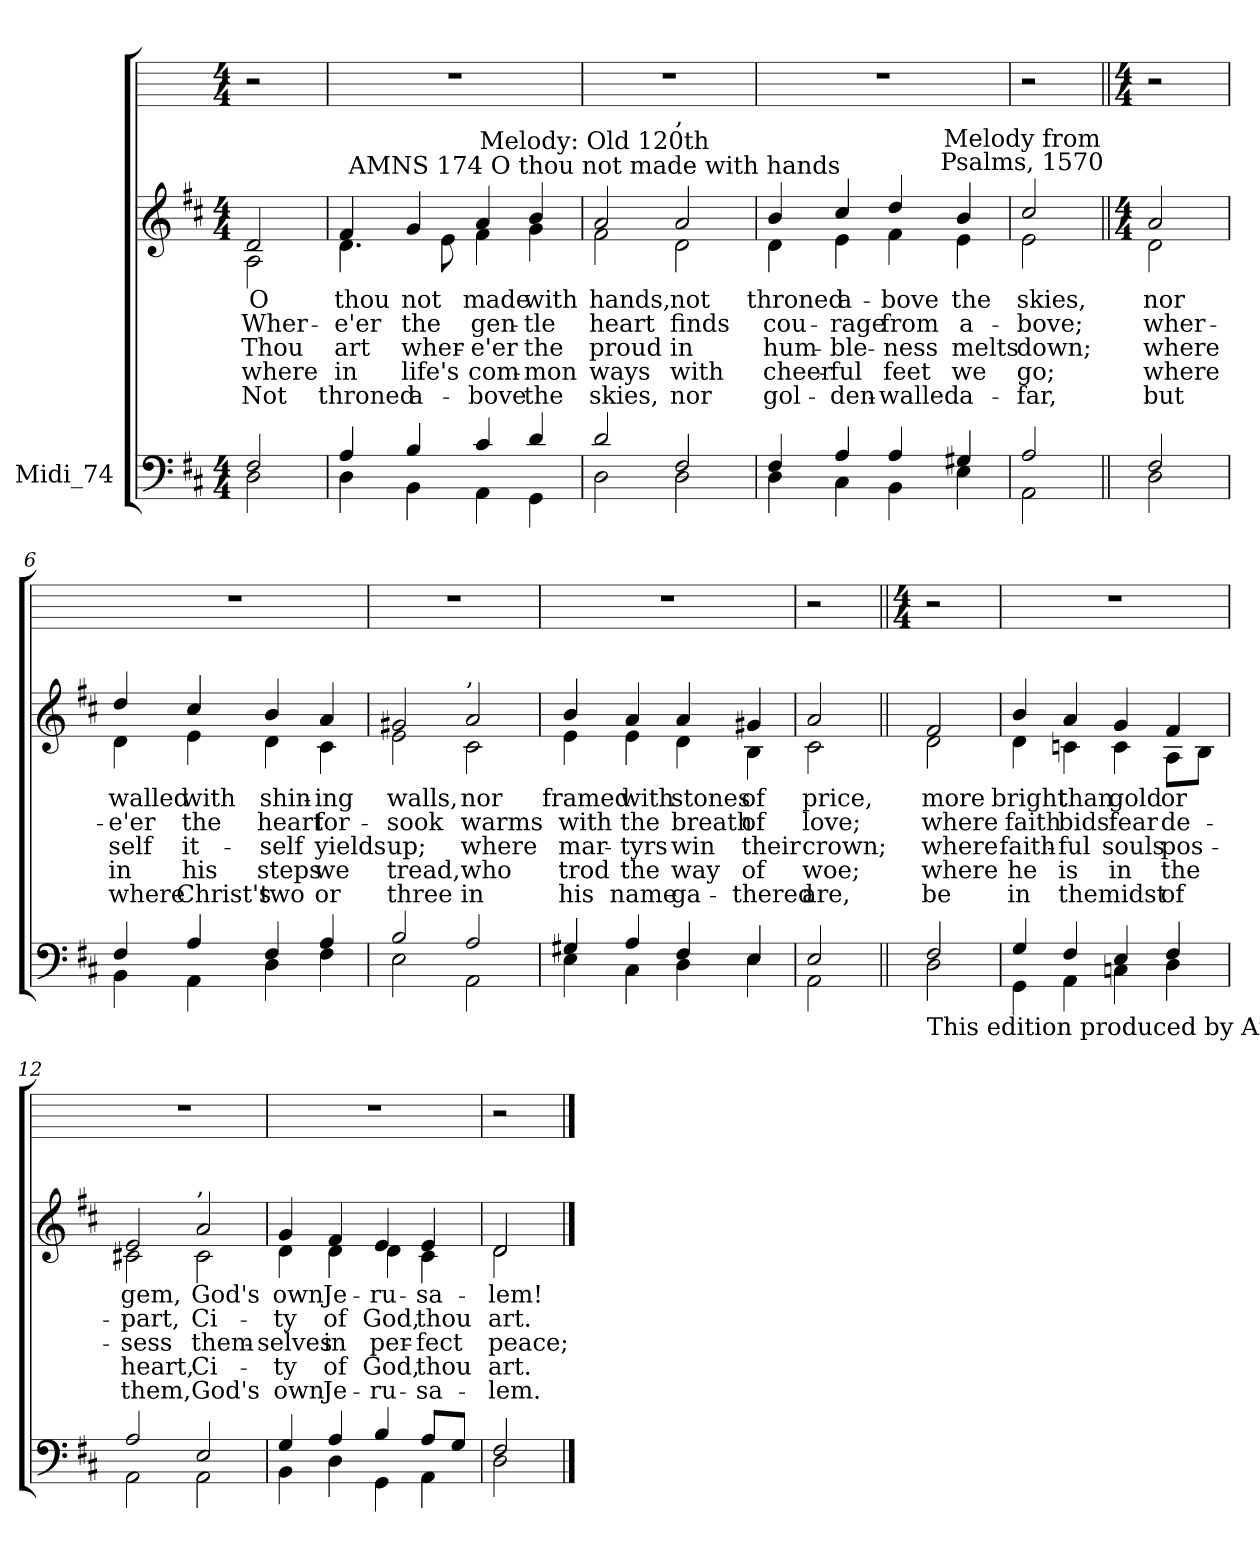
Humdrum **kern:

**kern	**kern	**text	**text	**text	**text	**text	**kern
*part3	*part2	*part2	*part2	*part2	*part2	*part2	*part1
*staff3	*staff2	*staff2	*staff2	*staff2	*staff2	*staff2	*staff1
*I"Midi_74	*	*	*	*	*	*	*
*clefF4	*clefG2	*	*	*	*	*	*
*k[f#c#]	*k[f#c#]	*	*	*	*	*	*
*D:	*D:	*	*	*	*	*	*
*M4/4	*M4/4	*	*	*	*	*	*M4/4
=	=	=	=	=	=	=	=
*^	*	*	*	*	*	*	*
!	!	!LO:TX:a:cj:t=F. T. Palgrave\n(1824-1897)	!	!	!	!	!	!
!	!	!	!LO:LY:b	!LO:LY:b	!LO:LY:b	!LO:LY:b	!LO:LY:b	!
*	*	*^	*	*	*	*	*	*
2F#/	2D\	2d/	2A\	O	Wher-	-Thou	where	Not	2r
=1	=1	=1	=1	=1	=1	=1	=1	=1	=1
!	!	!	!	!LO:LY:b	!LO:LY:b	!LO:LY:b	!LO:LY:b	!LO:LY:b	!
4A/	4D\	4f#/	4.d\	thou	e'er	art	in	throned	1r
!	!	!	!	!LO:LY:b	!LO:LY:b	!LO:LY:b	!LO:LY:b	!LO:LY:b	!
4B/	4BB\	4g/	.	not	the	wher-	-life's	a-	.
.	.	.	8e\	.	.	.	.	.	.
!	!	!	!	!LO:LY:b	!LO:LY:b	!LO:LY:b	!LO:LY:b	!LO:LY:b	!
4c#/	4AA\	4a/	4f#\	-made	gen-	-e'er	com-	-bove	.
!	!	!	!	!LO:LY:b	!LO:LY:b	!LO:LY:b	!LO:LY:b	!LO:LY:b	!
4d	4GG\	4b/	4g\	with	tle	the	mon	the	.
=2	=2	=2	=2	=2	=2	=2	=2	=2	=2
!	!	!LO:TX:a:cj:t=AMNS 174 O thou not made with hands	!	!	!	!	!	!	!
!	!	!LO:TX:a:cj:t=Melody&colon; Old 120th	!	!	!	!	!	!	!
!	!	!	!	!LO:LY:b	!LO:LY:b	!LO:LY:b	!LO:LY:b	!LO:LY:b	!
2d	2D\	2a/	2f#\	hands,	heart	proud	ways	skies,	1r
!	!	!LO:TX:a:t=,	!	!	!	!	!	!	!
!	!	!	!	!LO:LY:b	!LO:LY:b	!LO:LY:b	!LO:LY:b	!LO:LY:b	!
2F#/	2D\	2a/	2d\	not	finds	in	with	nor	.
=3	=3	=3	=3	=3	=3	=3	=3	=3	=3
!	!	!	!	!LO:LY:b	!LO:LY:b	!LO:LY:b	!LO:LY:b	!LO:LY:b	!
4F#/	4D\	4b/	4d\	throned	cou-	-hum-	-cheer-	-gol-	1r
!	!	!	!	!LO:LY:b	!LO:LY:b	!LO:LY:b	!LO:LY:b	!LO:LY:b	!
4A/	4C#\	4cc#/	4e\	-a-	-rage	ble-	-ful	den-	.
!	!	!	!	!LO:LY:b	!LO:LY:b	!LO:LY:b	!LO:LY:b	!LO:LY:b	!
4A/	4BB\	4dd/	4f#\	-bove	from	ness	feet	walled	.
!	!	!	!	!LO:LY:b	!LO:LY:b	!LO:LY:b	!LO:LY:b	!LO:LY:b	!
4G#X/	4E\	4b/	4e\	the	a-	-melts	we	a-	.
=4	=4	=4	=4	=4	=4	=4	=4	=4	=4
!	!	!LO:TX:a:cj:t=Melody from\nPsalms, 1570	!	!	!	!	!	!	!
!	!	!	!	!LO:LY:b	!LO:LY:b	!LO:LY:b	!LO:LY:b	!LO:LY:b	!
2A/	2AA\	2cc#/	2e\	-skies,	bove;	down;	go;	far,	2r
!!LO:LB:g=z
=5||	=5||	=5||	=5||	=5||	=5||	=5||	=5||	=5||	=5||
*	*	*M4/4	*	*	*	*	*	*	*M4/4
!	!	!	!	!LO:LY:b	!LO:LY:b	!LO:LY:b	!LO:LY:b	!LO:LY:b	!
2F#/	2D\	2a/	2d\	nor	wher-	-where	where	but	2r
=6	=6	=6	=6	=6	=6	=6	=6	=6	=6
!	!	!	!	!LO:LY:b	!LO:LY:b	!LO:LY:b	!LO:LY:b	!LO:LY:b	!
4F#/	4BB\	4dd/	4d\	walled	e'er	self	in	where	1r
!	!	!	!	!LO:LY:b	!LO:LY:b	!LO:LY:b	!LO:LY:b	!LO:LY:b	!
4A/	4AA\	4cc#/	4e\	with	the	it-	-his	Christ's	.
!	!	!	!	!LO:LY:b	!LO:LY:b	!LO:LY:b	!LO:LY:b	!LO:LY:b	!
4F#/	4D\	4b/	4d\	shin-	-heart	self	steps	two	.
!	!	!	!	!LO:LY:b	!LO:LY:b	!LO:LY:b	!LO:LY:b	!LO:LY:b	!
4A/	4F#\	4a/	4c#\	ing	for-	-yields	we	or	.
=7	=7	=7	=7	=7	=7	=7	=7	=7	=7
!	!	!	!	!LO:LY:b	!LO:LY:b	!LO:LY:b	!LO:LY:b	!LO:LY:b	!
2B/	2E\	2g#X/	2e\	walls,	sook	up;	tread,	three	1r
!	!	!LO:TX:a:t=,	!	!	!	!	!	!	!
!	!	!	!	!LO:LY:b	!LO:LY:b	!LO:LY:b	!LO:LY:b	!LO:LY:b	!
2A/	2AA\	2a/	2c#\	nor	warms	where	who	in	.
=8	=8	=8	=8	=8	=8	=8	=8	=8	=8
!	!	!	!	!LO:LY:b	!LO:LY:b	!LO:LY:b	!LO:LY:b	!LO:LY:b	!
4G#X/	4E\	4b/	4e\	framed	with	mar-	-trod	his	1r
!	!	!	!	!LO:LY:b	!LO:LY:b	!LO:LY:b	!LO:LY:b	!LO:LY:b	!
4A/	4C#\	4a/	4e\	with	the	tyrs	the	name	.
!	!	!	!	!LO:LY:b	!LO:LY:b	!LO:LY:b	!LO:LY:b	!LO:LY:b	!
4F#/	4D\	4a/	4d\	stones	breath	win	way	ga-	.
!	!	!	!	!LO:LY:b	!LO:LY:b	!LO:LY:b	!LO:LY:b	!LO:LY:b	!
4E/	4E\	4g#X/	4B\	-of	of	their	of	thered	.
=9	=9	=9	=9	=9	=9	=9	=9	=9	=9
!	!	!	!	!LO:LY:b	!LO:LY:b	!LO:LY:b	!LO:LY:b	!LO:LY:b	!
2E/	2AA\	2a/	2c#\	price,	love;	crown;	woe;	are,	2r
!!LO:LB:g=z
=10||	=10||	=10||	=10||	=10||	=10||	=10||	=10||	=10||	=10||
*	*	*	*	*	*	*	*	*	*M4/4
!LO:TX:b:t=This edition produced by Andrew Sims, 2020	!	!	!	!	!	!	!	!	!
!	!	!	!	!LO:LY:b	!LO:LY:b	!LO:LY:b	!LO:LY:b	!LO:LY:b	!
2F#/	2D\	2f#/	2d\	more	where	where	where	be	2r
=11	=11	=11	=11	=11	=11	=11	=11	=11	=11
!	!	!	!	!LO:LY:b	!LO:LY:b	!LO:LY:b	!LO:LY:b	!LO:LY:b	!
4G/	4GG\	4b/	4d\	bright	faith	faith-	-he	in	1r
!	!	!	!	!LO:LY:b	!LO:LY:b	!LO:LY:b	!LO:LY:b	!LO:LY:b	!
4F#/	4AA\	4a/	4cn\	than	bids	ful	is	the	.
!	!	!	!	!LO:LY:b	!LO:LY:b	!LO:LY:b	!LO:LY:b	!LO:LY:b	!
4E/	4Cn\	4g/	4c\	gold	fear	souls	in	midst	.
!	!	!	!	!LO:LY:b	!LO:LY:b	!LO:LY:b	!LO:LY:b	!LO:LY:b	!
4F#/	4D\	4f#/	8A\L	or	de-	-pos-	-the	of	.
.	.	.	8B\J	.	.	.	.	.	.
=12	=12	=12	=12	=12	=12	=12	=12	=12	=12
!	!	!	!	!LO:LY:b	!LO:LY:b	!LO:LY:b	!LO:LY:b	!LO:LY:b	!
2A/	2AA\	2e/	2c#X\	gem,	part,	sess	heart,	them,	1r
!	!	!LO:TX:a:t=,	!	!	!	!	!	!	!
!	!	!	!	!LO:LY:b	!LO:LY:b	!LO:LY:b	!LO:LY:b	!LO:LY:b	!
2E/	2AA\	2a/	2c#\	God's	Ci-	-them-	-Ci-	-God's	.
=13	=13	=13	=13	=13	=13	=13	=13	=13	=13
!	!	!	!	!LO:LY:b	!LO:LY:b	!LO:LY:b	!LO:LY:b	!LO:LY:b	!
4G/	4BB\	4g/	4d\	own	ty	selves	ty	own	1r
!	!	!	!	!LO:LY:b	!LO:LY:b	!LO:LY:b	!LO:LY:b	!LO:LY:b	!
4A/	4D\	4f#/	4d\	Je-	-of	in	of	Je-	.
!	!	!	!	!LO:LY:b	!LO:LY:b	!LO:LY:b	!LO:LY:b	!LO:LY:b	!
4B/	4GG\	4e/	4d\	-ru-	-God,	per-	-God,	ru-	.
!	!	!	!	!LO:LY:b	!LO:LY:b	!LO:LY:b	!LO:LY:b	!LO:LY:b	!
8A/L	4AA\	4e/	4c#\	-sa-	-thou	fect	thou	sa-	.
8G/J	.	.	.	.	.	.	.	.	.
=14	=14	=14	=14	=14	=14	=14	=14	=14	=14
!	!	!	!	!LO:LY:b	!LO:LY:b	!LO:LY:b	!LO:LY:b	!LO:LY:b	!
2F#/	2D\	2d/	2d\	-lem!	art.	peace;	art.	lem.	2r
*v	*v	*	*	*	*	*	*	*	*
*	*v	*v	*	*	*	*	*	*
==	==	==	==	==	==	==	==
*-	*-	*-	*-	*-	*-	*-	*-
